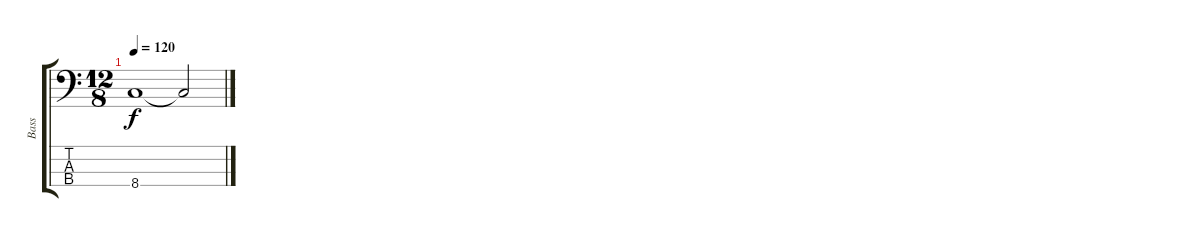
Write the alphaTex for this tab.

\track ("Bass" "Bass") {instrument electricbassfinger}
\staff {score tabs}
\tuning (G2 D2 A1 E1) {hide}
\ts (12 8)
\tempo 120
\clef f4
\ks c
8.4.1{dy f} 8.4{t}.2
